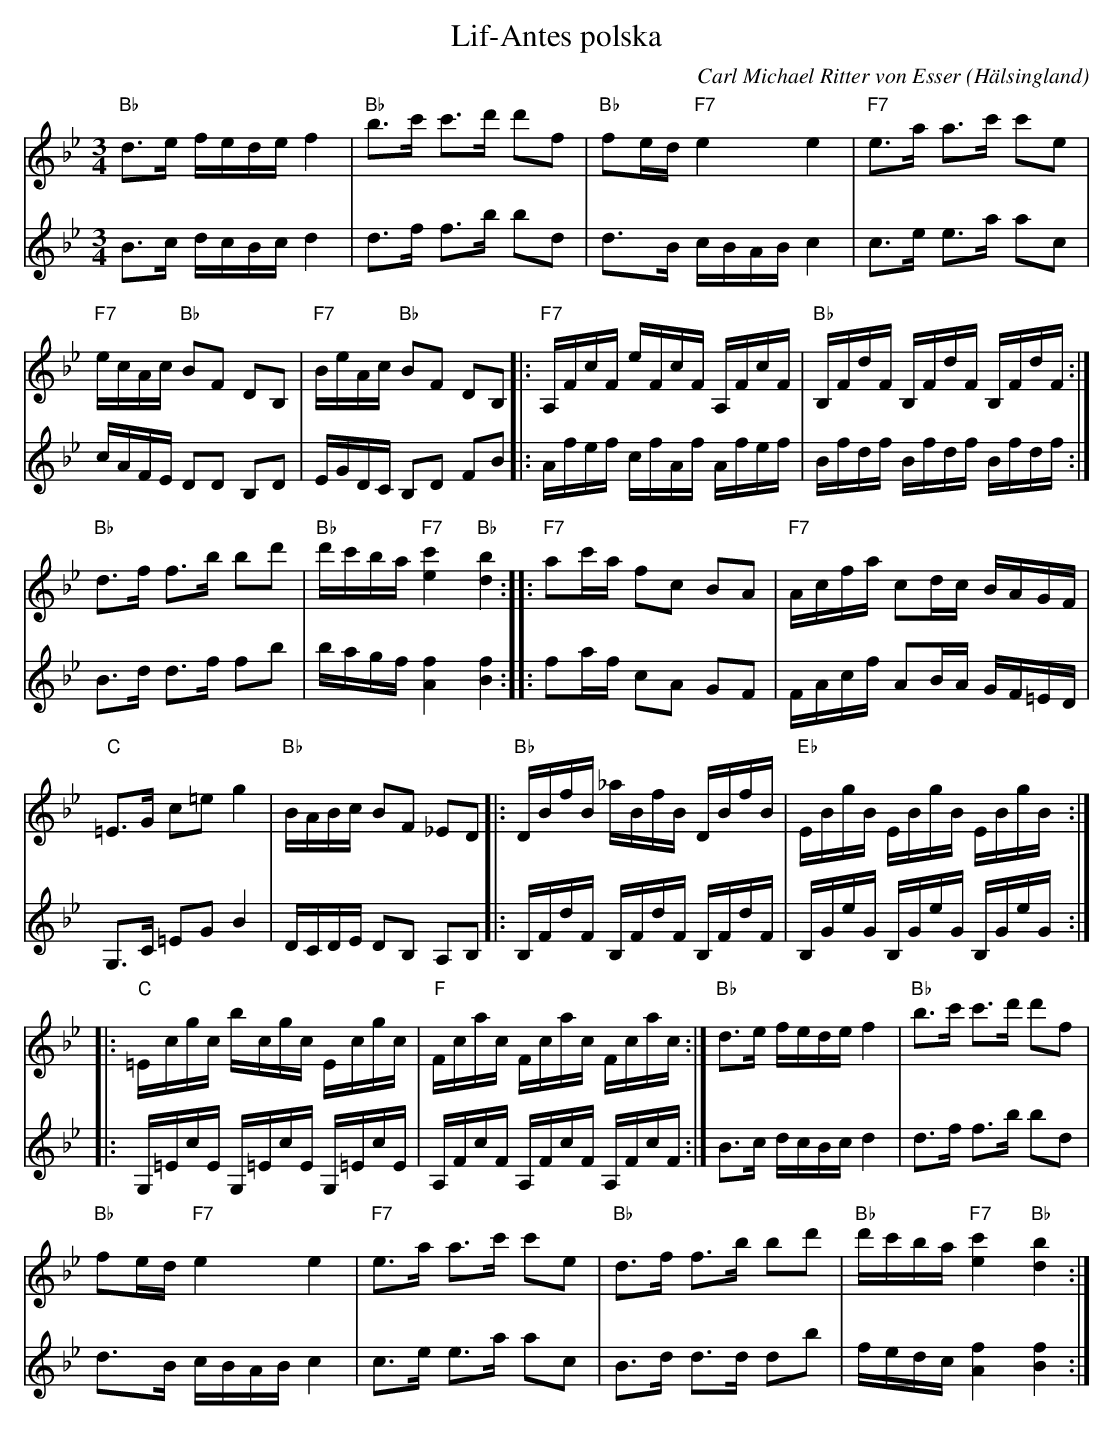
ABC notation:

X:1
T:Lif-Antes polska
C:Carl Michael Ritter von Esser
O:Hälsingland
L:1/16
M:3/4
K:Bb
V:1
"Bb" d2>e2 fede f4 |"Bb" b2>c'2 c'2>d'2 d'2f2 |"Bb" f2ed"F7" e4 e4 |"F7" e2>a2 a2>c'2 c'2e2 |
"F7" ecAc"Bb" B2F2 D2B,2 |"F7" BeAc"Bb" B2F2 D2B,2 |:"F7" A,FcF eFcF A,FcF | "Bb" B,FdF B,FdF B,FdF :|
"Bb" d2>f2 f2>b2 b2d'2 |"Bb" d'c'ba"F7" [ec']4"Bb" [db]4 :: "F7" a2c'a f2c2 B2A2 |"F7" Acfa c2dc BAGF |
"C" =E2>G2 c2=e2 g4 |"Bb" BABc B2F2 _E2D2 |: "Bb" DBfB _aBfB DBfB |"Eb" EBgB EBgB EBgB ::
"C" =Ecgc bcgc Ecgc |"F" Fcac Fcac Fcac :| "Bb" d2>e2 fede f4 |"Bb" b2>c'2 c'2>d'2 d'2f2 |
"Bb" f2ed"F7" e4 e4 |"F7" e2>a2 a2>c'2 c'2e2 | "Bb" d2>f2 f2>b2 b2d'2 |"Bb" d'c'ba"F7" [ec']4"Bb" [db]4 :|
V:2
B2>c2 dcBc d4 | d2>f2 f2>b2 b2d2 | d2>B2 cBAB c4 | c2>e2 e2>a2 a2c2 | cAFE D2D2 B,2D2 |
EGDC B,2D2 F2B2 |: Afef cfAf Afef | Bfdf Bfdf Bfdf :| B2>d2 d2>f2 f2b2 | bagf [Af]4 [Bf]4 ::
f2af c2A2 G2F2 | FAcf A2BA GF=ED | G,2>C2 =E2G2 B4 | DCDE D2B,2 A,2B,2 |: B,FdF B,FdF B,FdF |
B,GeG B,GeG B,GeG :: G,=EcE G,=EcE G,=EcE | A,FcF A,FcF A,FcF :| B2>c2 dcBc d4 |
d2>f2 f2>b2 b2d2 | d2>B2 cBAB c4 | c2>e2 e2>a2 a2c2 | B2>d2 d2>d2 d2b2 | fedc [Af]4 [Bf]4 :|
